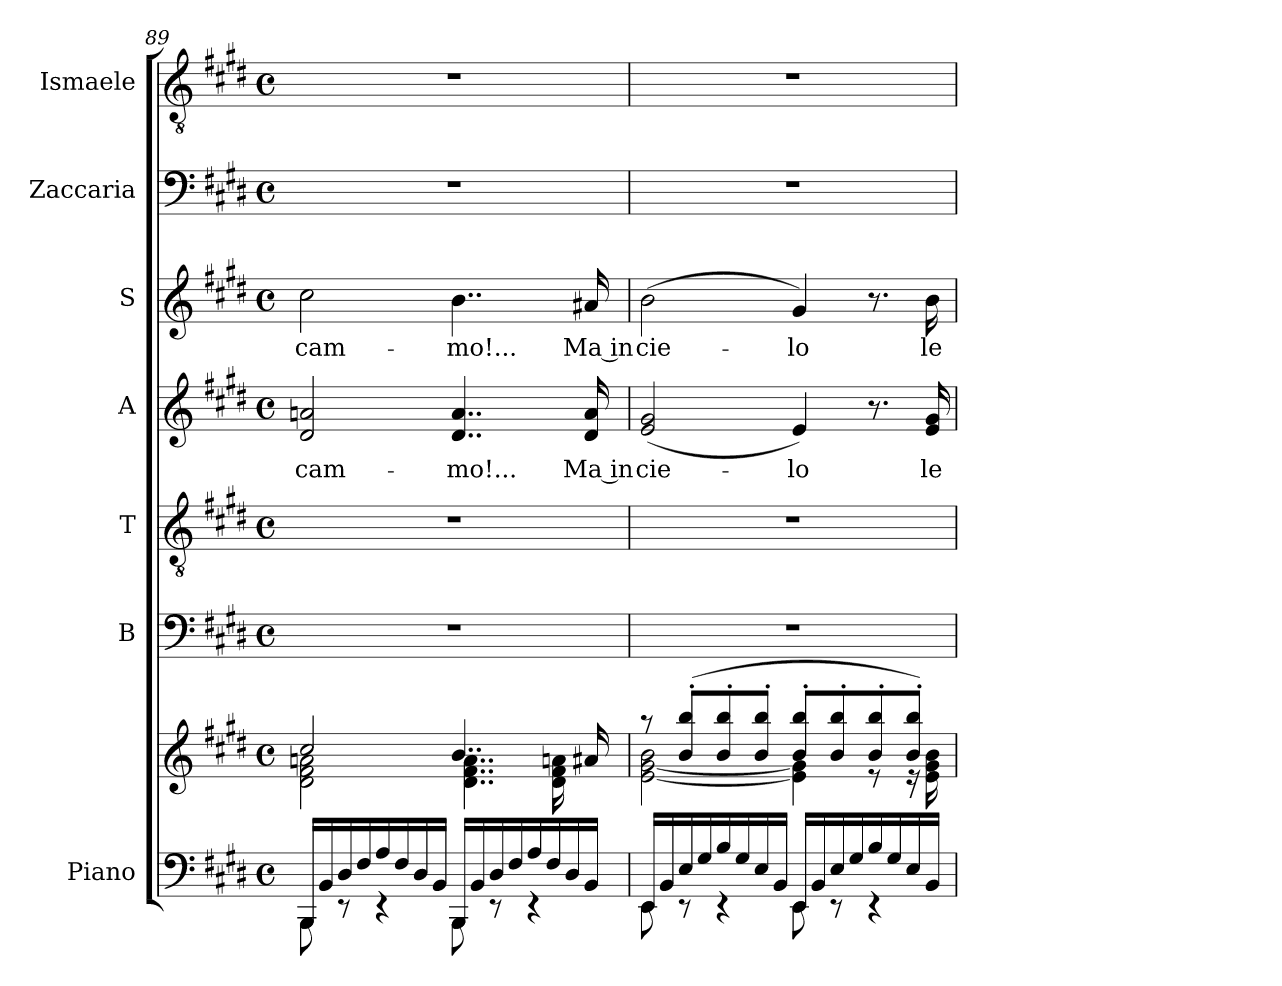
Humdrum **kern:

**kern	**kern	**kern	**kern	**kern	**text	**kern	**text	**kern	**kern
*part7	*part7	*part6	*part5	*part4	*part4	*part3	*part3	*part2	*part1
*staff8	*staff7	*staff6	*staff5	*staff4	*staff4	*staff3	*staff3	*staff2	*staff1
*I"Piano	*	*I"B	*I"T	*I"A	*	*I"S	*	*I"Zaccaria	*I"Ismaele
*I'Pno	*	*I'B	*I'T	*I'A	*	*I'S	*	*	*
*clefF4	*clefG2	*clefF4	*clefGv2	*clefG2	*	*clefG2	*	*clefF4	*clefGv2
*k[f#c#g#d#]	*k[f#c#g#d#]	*k[f#c#g#d#]	*k[f#c#g#d#]	*k[f#c#g#d#]	*	*k[f#c#g#d#]	*	*k[f#c#g#d#]	*k[f#c#g#d#]
*M4/4	*M4/4	*M4/4	*M4/4	*M4/4	*	*M4/4	*	*M4/4	*M4/4
*met(c)	*met(c)	*met(c)	*met(c)	*met(c)	*	*met(c)	*	*met(c)	*met(c)
=89	=89	=89	=89	=89	=89	=89	=89	=89	=89
*^	*^	*	*	*	*	*	*	*	*
!	!	!	!	!	!	!	!LO:LY:b	!	!LO:LY:b	!	!
16BBB/LL	8BBB\	2cc#/	2d#\ 2f#\ 2an\	1r	1r	2d#/ 2an/	-cam-	2cc#\	-cam-	1r	1r
16BB/	.	.	.	.	.	.	.	.	.	.	.
16D#/	8rEE	.	.	.	.	.	.	.	.	.	.
16F#/	.	.	.	.	.	.	.	.	.	.	.
16A/	4rEE	.	.	.	.	.	.	.	.	.	.
16F#/	.	.	.	.	.	.	.	.	.	.	.
16D#/	.	.	.	.	.	.	.	.	.	.	.
16BB/JJ	.	.	.	.	.	.	.	.	.	.	.
!	!	!	!	!	!	!	!LO:LY:b	!	!LO:LY:b	!	!
16BBB/LL	8BBB\	4..b/	4..d#\ 4..f#\ 4..a\	.	.	4..d#/ 4..a/	-mo!...	4..b\	-mo!...	.	.
16BB/	.	.	.	.	.	.	.	.	.	.	.
16D#/	8rEE	.	.	.	.	.	.	.	.	.	.
16F#/	.	.	.	.	.	.	.	.	.	.	.
16A/	4rEE	.	.	.	.	.	.	.	.	.	.
16F#/	.	.	.	.	.	.	.	.	.	.	.
16D#/	.	.	.	.	.	.	.	.	.	.	.
!	!	!	!	!	!	!	!LO:LY:b	!	!LO:LY:b	!	!
16BB/JJ	.	16a#X/	16d#\ 16f#\ 16an\	.	.	16d#/ 16a/	Ma in	16a#X/	Ma in	.	.
=90	=90	=90	=90	=90	=90	=90	=90	=90	=90	=90	=90
!	!	!	!	!	!	!	!LO:LY:b	!	!LO:LY:b	!	!
16EE/LL	8EE\	8raa	[2e\ [2g#\ 2b\	1r	1r	(>2e/ 2g#/	cie-	(2b\	cie-	1r	1r
16BB/	.	.	.	.	.	.	.	.	.	.	.
16E/	8rEE	(>8b/' 8bb/'L	.	.	.	.	.	.	.	.	.
16G#/	.	.	.	.	.	.	.	.	.	.	.
16B/	4rEE	8b/' 8bb/'	.	.	.	.	.	.	.	.	.
16G#/	.	.	.	.	.	.	.	.	.	.	.
16E/	.	8b/' 8bb/'J	.	.	.	.	.	.	.	.	.
16BB/JJ	.	.	.	.	.	.	.	.	.	.	.
!	!	!	!	!	!	!	!LO:LY:b	!	!LO:LY:b	!	!
16EE/LL	8EE\	8b/' 8bb/'L	4e\] 4g#\]	.	.	4e/)	-lo	4g#/)	-lo	.	.
16BB/	.	.	.	.	.	.	.	.	.	.	.
16E/	8rEE	8b/' 8bb/'	.	.	.	.	.	.	.	.	.
16G#/	.	.	.	.	.	.	.	.	.	.	.
16B/	4rEE	8b/' 8bb/'	8re	.	.	8.r	.	8.r	.	.	.
16G#/	.	.	.	.	.	.	.	.	.	.	.
16E/	.	8b/' 8bb/'J)	16re	.	.	.	.	.	.	.	.
!	!	!	!	!	!	!	!LO:LY:b	!	!LO:LY:b	!	!
16BB/JJ	.	.	16e\ 16g#\ 16b\	.	.	16e/ 16g#/	le	16b\	le	.	.
*v	*v	*	*	*	*	*	*	*	*	*	*
*	*v	*v	*	*	*	*	*	*	*	*
=	=	=	=	=	=	=	=	=	=
*-	*-	*-	*-	*-	*-	*-	*-	*-	*-
